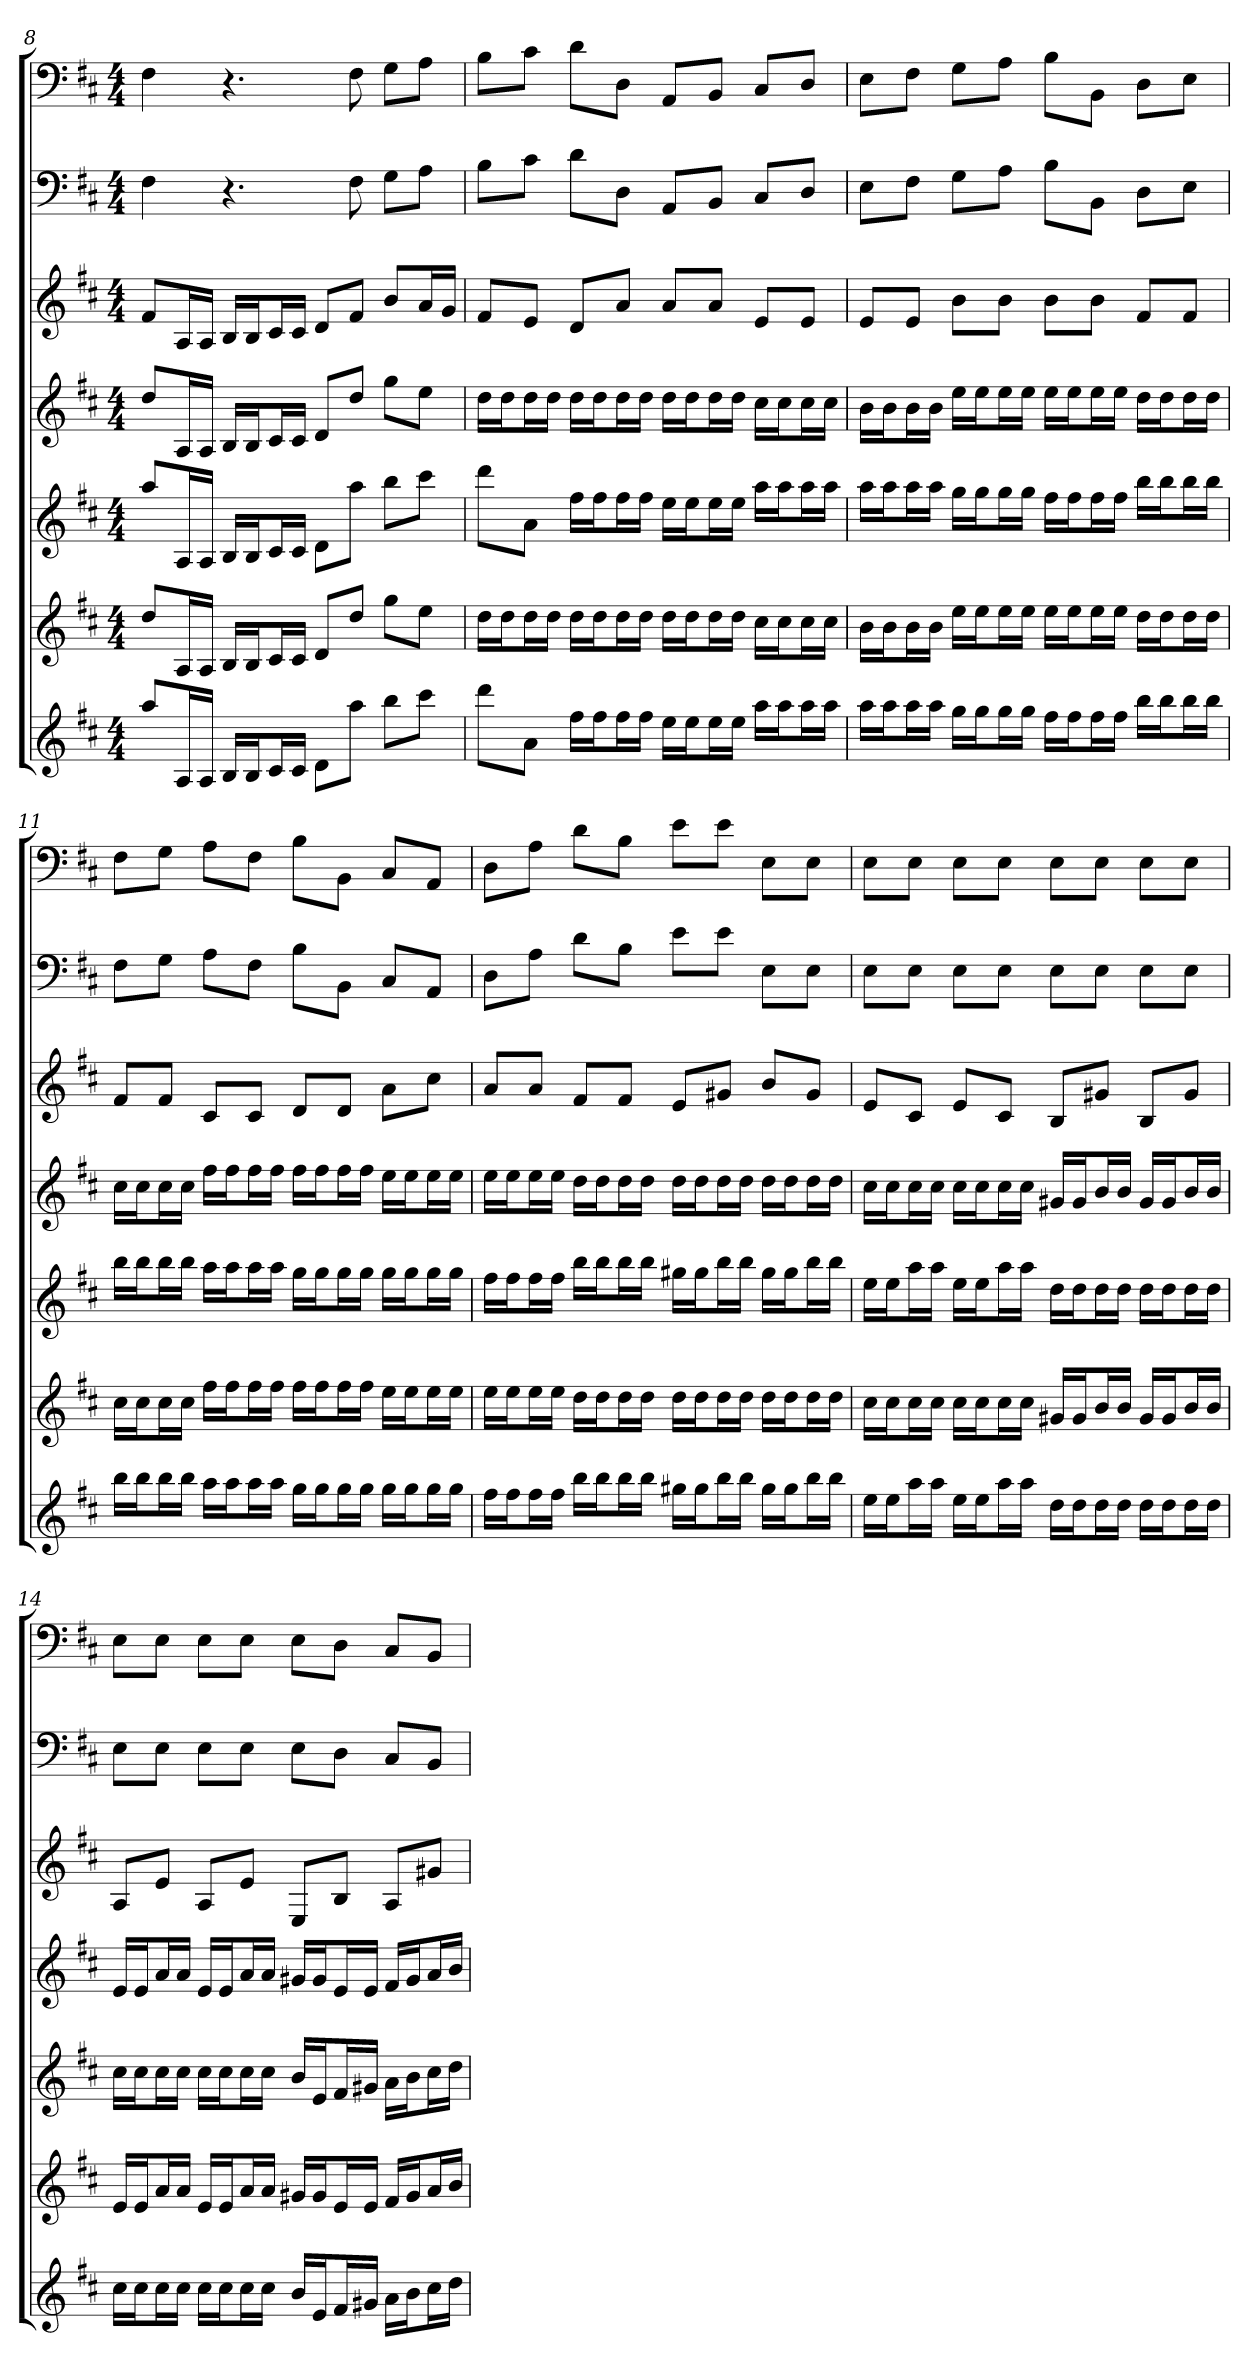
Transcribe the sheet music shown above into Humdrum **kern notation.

**kern	**kern	**kern	**kern	**kern	**kern	**kern
*part7	*part6	*part5	*part4	*part3	*part2	*part1
*staff7	*staff6	*staff5	*staff4	*staff3	*staff2	*staff1
*k[f#c#]	*k[f#c#]	*k[f#c#]	*k[f#c#]	*k[f#c#]	*k[f#c#]	*k[f#c#]
*D:	*D:	*D:	*D:	*D:	*D:	*D:
*M4/4	*M4/4	*M4/4	*M4/4	*M4/4	*M4/4	*M4/4
=8	=8	=8	=8	=8	=8	=8
8aaL	8ddL	8aaL	8ddL	8f#L	4F#	4F#
16AL	16AL	16AL	16AL	16AL	.	.
16AJJ	16AJJ	16AJJ	16AJJ	16AJJ	.	.
16BLL	16BLL	16BLL	16BLL	16BLL	4.r	4.r
16BJ	16BJ	16BJ	16BJ	16BJ	.	.
16c#L	16c#L	16c#L	16c#L	16c#L	.	.
16c#JJ	16c#JJ	16c#JJ	16c#JJ	16c#JJ	.	.
8dL	8dL	8dL	8dL	8dL	.	.
8aaJ	8ddJ	8aaJ	8ddJ	8f#J	8F#	8F#
8bbL	8ggL	8bbL	8ggL	8bL	8GL	8GL
8ccc#J	8eeJ	8ccc#J	8eeJ	16aL	8AJ	8AJ
.	.	.	.	16gJJ	.	.
=9	=9	=9	=9	=9	=9	=9
8dddL	16ddLL	8dddL	16ddLL	8f#L	8BL	8BL
.	16ddJ	.	16ddJ	.	.	.
8aJ	16ddL	8aJ	16ddL	8eJ	8c#J	8c#J
.	16ddJJ	.	16ddJJ	.	.	.
16ff#LL	16ddLL	16ff#LL	16ddLL	8dL	8dL	8dL
16ff#J	16ddJ	16ff#J	16ddJ	.	.	.
16ff#L	16ddL	16ff#L	16ddL	8aJ	8DJ	8DJ
16ff#JJ	16ddJJ	16ff#JJ	16ddJJ	.	.	.
16eeLL	16ddLL	16eeLL	16ddLL	8aL	8AAL	8AAL
16eeJ	16ddJ	16eeJ	16ddJ	.	.	.
16eeL	16ddL	16eeL	16ddL	8aJ	8BBJ	8BBJ
16eeJJ	16ddJJ	16eeJJ	16ddJJ	.	.	.
16aaLL	16cc#LL	16aaLL	16cc#LL	8eL	8C#L	8C#L
16aaJ	16cc#J	16aaJ	16cc#J	.	.	.
16aaL	16cc#L	16aaL	16cc#L	8eJ	8DJ	8DJ
16aaJJ	16cc#JJ	16aaJJ	16cc#JJ	.	.	.
=10	=10	=10	=10	=10	=10	=10
16aaLL	16bLL	16aaLL	16bLL	8eL	8EL	8EL
16aaJ	16bJ	16aaJ	16bJ	.	.	.
16aaL	16bL	16aaL	16bL	8eJ	8F#J	8F#J
16aaJJ	16bJJ	16aaJJ	16bJJ	.	.	.
16ggLL	16eeLL	16ggLL	16eeLL	8bL	8GL	8GL
16ggJ	16eeJ	16ggJ	16eeJ	.	.	.
16ggL	16eeL	16ggL	16eeL	8bJ	8AJ	8AJ
16ggJJ	16eeJJ	16ggJJ	16eeJJ	.	.	.
16ff#LL	16eeLL	16ff#LL	16eeLL	8bL	8BL	8BL
16ff#J	16eeJ	16ff#J	16eeJ	.	.	.
16ff#L	16eeL	16ff#L	16eeL	8bJ	8BBJ	8BBJ
16ff#JJ	16eeJJ	16ff#JJ	16eeJJ	.	.	.
16bbLL	16ddLL	16bbLL	16ddLL	8f#L	8DL	8DL
16bbJ	16ddJ	16bbJ	16ddJ	.	.	.
16bbL	16ddL	16bbL	16ddL	8f#J	8EJ	8EJ
16bbJJ	16ddJJ	16bbJJ	16ddJJ	.	.	.
=11	=11	=11	=11	=11	=11	=11
16bbLL	16cc#LL	16bbLL	16cc#LL	8f#L	8F#L	8F#L
16bbJ	16cc#J	16bbJ	16cc#J	.	.	.
16bbL	16cc#L	16bbL	16cc#L	8f#J	8GJ	8GJ
16bbJJ	16cc#JJ	16bbJJ	16cc#JJ	.	.	.
16aaLL	16ff#LL	16aaLL	16ff#LL	8c#L	8AL	8AL
16aaJ	16ff#J	16aaJ	16ff#J	.	.	.
16aaL	16ff#L	16aaL	16ff#L	8c#J	8F#J	8F#J
16aaJJ	16ff#JJ	16aaJJ	16ff#JJ	.	.	.
16ggLL	16ff#LL	16ggLL	16ff#LL	8dL	8BL	8BL
16ggJ	16ff#J	16ggJ	16ff#J	.	.	.
16ggL	16ff#L	16ggL	16ff#L	8dJ	8BBJ	8BBJ
16ggJJ	16ff#JJ	16ggJJ	16ff#JJ	.	.	.
16ggLL	16eeLL	16ggLL	16eeLL	8aL	8C#L	8C#L
16ggJ	16eeJ	16ggJ	16eeJ	.	.	.
16ggL	16eeL	16ggL	16eeL	8cc#J	8AAJ	8AAJ
16ggJJ	16eeJJ	16ggJJ	16eeJJ	.	.	.
=12	=12	=12	=12	=12	=12	=12
16ff#LL	16eeLL	16ff#LL	16eeLL	8aL	8DL	8DL
16ff#J	16eeJ	16ff#J	16eeJ	.	.	.
16ff#L	16eeL	16ff#L	16eeL	8aJ	8AJ	8AJ
16ff#JJ	16eeJJ	16ff#JJ	16eeJJ	.	.	.
16bbLL	16ddLL	16bbLL	16ddLL	8f#L	8dL	8dL
16bbJ	16ddJ	16bbJ	16ddJ	.	.	.
16bbL	16ddL	16bbL	16ddL	8f#J	8BJ	8BJ
16bbJJ	16ddJJ	16bbJJ	16ddJJ	.	.	.
16gg#XLL	16ddLL	16gg#XLL	16ddLL	8eL	8eL	8eL
16gg#J	16ddJ	16gg#J	16ddJ	.	.	.
16bbL	16ddL	16bbL	16ddL	8g#XJ	8eJ	8eJ
16bbJJ	16ddJJ	16bbJJ	16ddJJ	.	.	.
16gg#LL	16ddLL	16gg#LL	16ddLL	8bL	8EL	8EL
16gg#J	16ddJ	16gg#J	16ddJ	.	.	.
16bbL	16ddL	16bbL	16ddL	8g#J	8EJ	8EJ
16bbJJ	16ddJJ	16bbJJ	16ddJJ	.	.	.
=13	=13	=13	=13	=13	=13	=13
16eeLL	16cc#LL	16eeLL	16cc#LL	8eL	8EL	8EL
16eeJ	16cc#J	16eeJ	16cc#J	.	.	.
16aaL	16cc#L	16aaL	16cc#L	8c#J	8EJ	8EJ
16aaJJ	16cc#JJ	16aaJJ	16cc#JJ	.	.	.
16eeLL	16cc#LL	16eeLL	16cc#LL	8eL	8EL	8EL
16eeJ	16cc#J	16eeJ	16cc#J	.	.	.
16aaL	16cc#L	16aaL	16cc#L	8c#J	8EJ	8EJ
16aaJJ	16cc#JJ	16aaJJ	16cc#JJ	.	.	.
16ddLL	16g#XLL	16ddLL	16g#XLL	8BL	8EL	8EL
16ddJ	16g#J	16ddJ	16g#J	.	.	.
16ddL	16bL	16ddL	16bL	8g#XJ	8EJ	8EJ
16ddJJ	16bJJ	16ddJJ	16bJJ	.	.	.
16ddLL	16g#LL	16ddLL	16g#LL	8BL	8EL	8EL
16ddJ	16g#J	16ddJ	16g#J	.	.	.
16ddL	16bL	16ddL	16bL	8g#J	8EJ	8EJ
16ddJJ	16bJJ	16ddJJ	16bJJ	.	.	.
=14	=14	=14	=14	=14	=14	=14
16cc#LL	16eLL	16cc#LL	16eLL	8AL	8EL	8EL
16cc#J	16eJ	16cc#J	16eJ	.	.	.
16cc#L	16aL	16cc#L	16aL	8eJ	8EJ	8EJ
16cc#JJ	16aJJ	16cc#JJ	16aJJ	.	.	.
16cc#LL	16eLL	16cc#LL	16eLL	8AL	8EL	8EL
16cc#J	16eJ	16cc#J	16eJ	.	.	.
16cc#L	16aL	16cc#L	16aL	8eJ	8EJ	8EJ
16cc#JJ	16aJJ	16cc#JJ	16aJJ	.	.	.
16bLL	16g#XLL	16bLL	16g#XLL	8EL	8EL	8EL
16eJ	16g#J	16eJ	16g#J	.	.	.
16f#L	16eL	16f#L	16eL	8BJ	8DJ	8DJ
16g#XJJ	16eJJ	16g#XJJ	16eJJ	.	.	.
16aLL	16f#LL	16aLL	16f#LL	8AL	8C#L	8C#L
16bJ	16g#J	16bJ	16g#J	.	.	.
16cc#L	16aL	16cc#L	16aL	8g#XJ	8BBJ	8BBJ
16ddJJ	16bJJ	16ddJJ	16bJJ	.	.	.
=	=	=	=	=	=	=
*-	*-	*-	*-	*-	*-	*-
